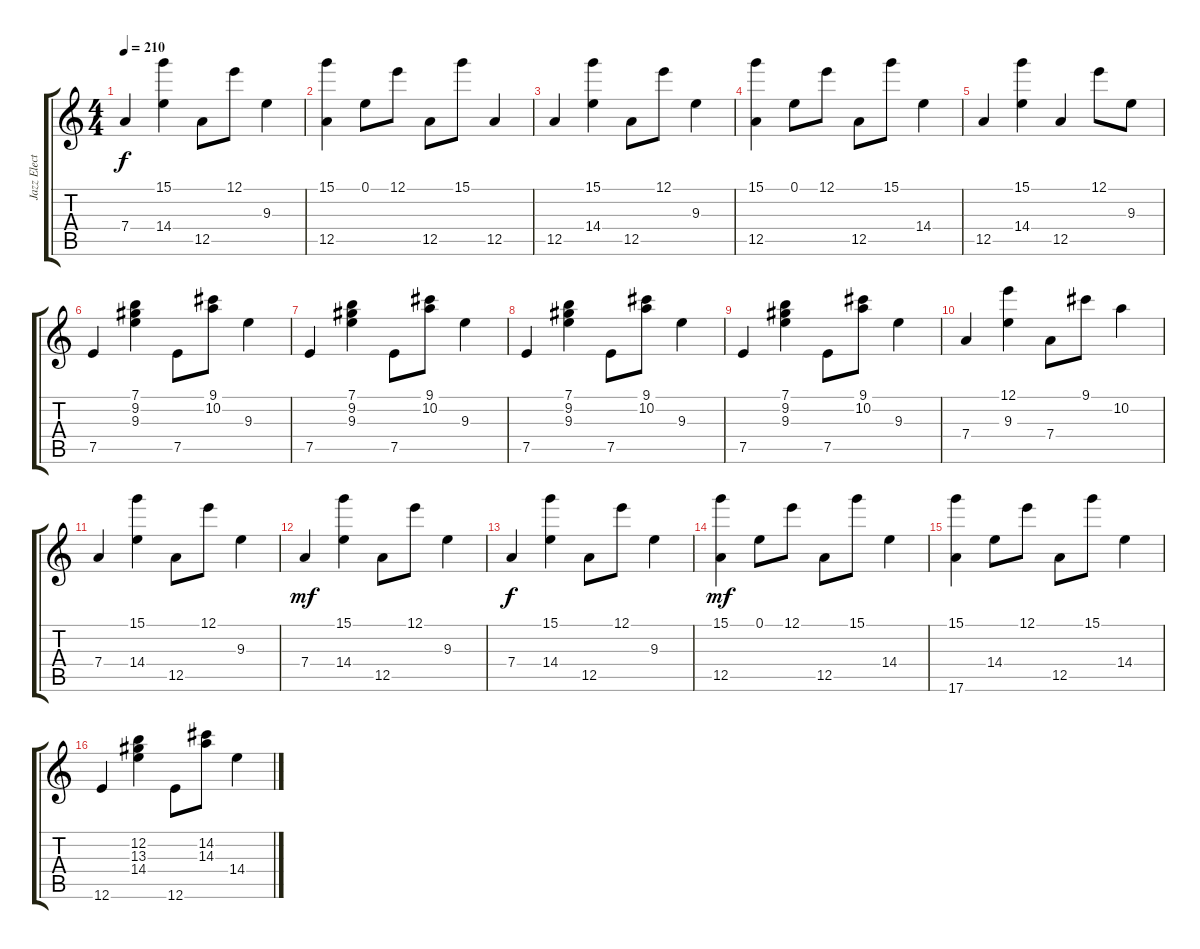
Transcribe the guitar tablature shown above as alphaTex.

\track ("Jazz Electric" "Jazz Elect") {instrument electricguitarjazz}
\staff {score tabs}
\tuning (E4 B3 G3 D3 A2 E2) {hide}
\ts (4 4)
\tempo 210
\clef g2
\ks c
7.4.4{dy f} (15.1 14.4).4 12.5.8 12.1.8 9.3.4 |
(15.1 12.5).4 0.1.8 12.1.8 12.5.8 15.1.8 12.5.4 |
12.5.4 (15.1 14.4).4 12.5.8 12.1.8 9.3.4 |
(15.1 12.5).4 0.1.8 12.1.8 12.5.8 15.1.8 14.4.4 |
12.5.4 (15.1 14.4).4 12.5.4 12.1.8 9.3.8 |
7.5.4 (7.1 9.2 9.3).4 7.5.8 (9.1 10.2).8 9.3.4 |
7.5.4 (7.1 9.2 9.3).4 7.5.8 (9.1 10.2).8 9.3.4 |
7.5.4 (7.1 9.2 9.3).4 7.5.8 (9.1 10.2).8 9.3.4 |
7.5.4 (7.1 9.2 9.3).4 7.5.8 (9.1 10.2).8 9.3.4 |
7.4.4 (12.1 9.3).4 7.4.8 9.1.8 10.2.4 |
7.4.4 (15.1 14.4).4 12.5.8 12.1.8 9.3.4 |
7.4.4{dy mf} (15.1 14.4).4 12.5.8 12.1.8 9.3.4 |
7.4.4{dy f} (15.1 14.4).4 12.5.8 12.1.8 9.3.4 |
(15.1 12.5).4{dy mf} 0.1.8 12.1.8 12.5.8 15.1.8 14.4.4 |
(15.1 17.6).4 14.4.8 12.1.8 12.5.8 15.1.8 14.4.4 |
12.6.4 (12.2 13.3 14.4).4 12.6.8 (14.2 14.3).8 14.4.4
